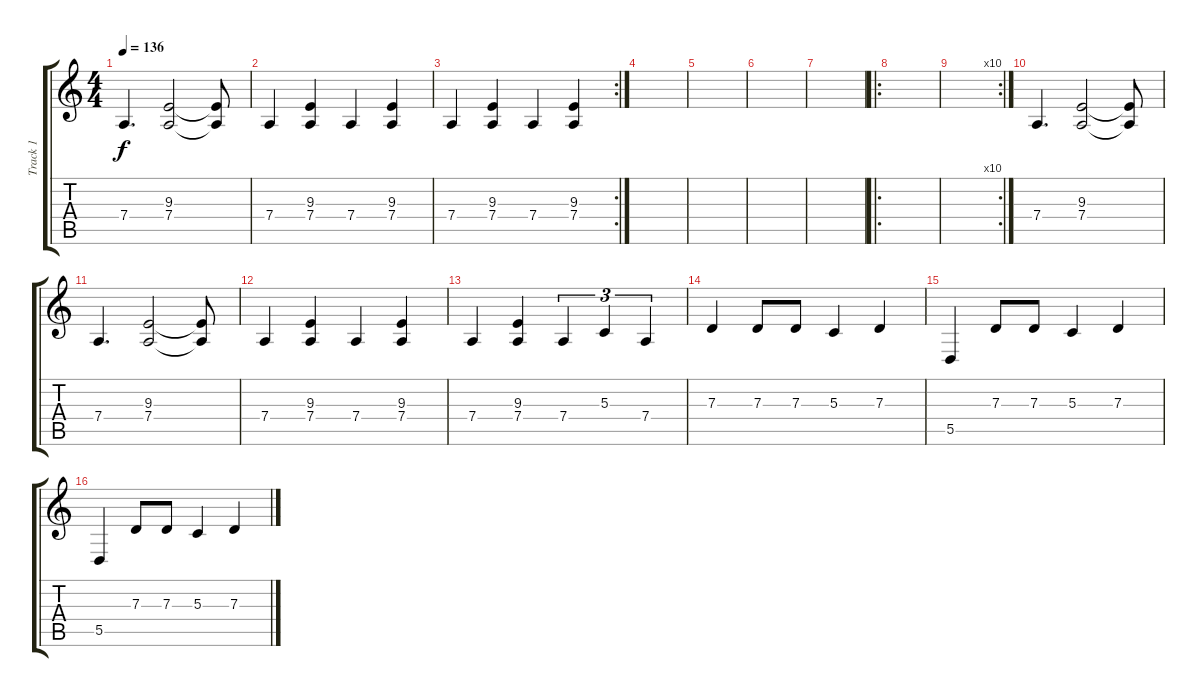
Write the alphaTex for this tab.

\track ("Track 1" "Track 1") {instrument altosax}
\staff {score tabs}
\tuning (E4 B3 G3 D3 A2 E2) {hide}
\ts (4 4)
\tempo 136
\clef g2
\ks c
7.4.4{d dy f} (9.3 7.4).2 (9.3{t} 7.4{t}).8 |
7.4.4 (9.3 7.4).4 7.4.4 (9.3 7.4).4 |
\rc 2
7.4.4 (9.3 7.4).4 7.4.4 (9.3 7.4).4 |
|
|
|
|
\ro
|
\rc 10
|
7.4.4{d} (9.3 7.4).2 (9.3{t} 7.4{t}).8 |
7.4.4{d} (9.3 7.4).2 (9.3{t} 7.4{t}).8 |
7.4.4 (9.3 7.4).4 7.4.4 (9.3 7.4).4 |
7.4.4 (9.3 7.4).4 7.4.4{tu (3 2)} 5.3.4{tu (3 2)} 7.4.4{tu (3 2)} |
7.3.4 7.3.8 7.3.8 5.3.4 7.3.4 |
5.5.4 7.3.8 7.3.8 5.3.4 7.3.4 |
5.5.4 7.3.8 7.3.8 5.3.4 7.3.4
